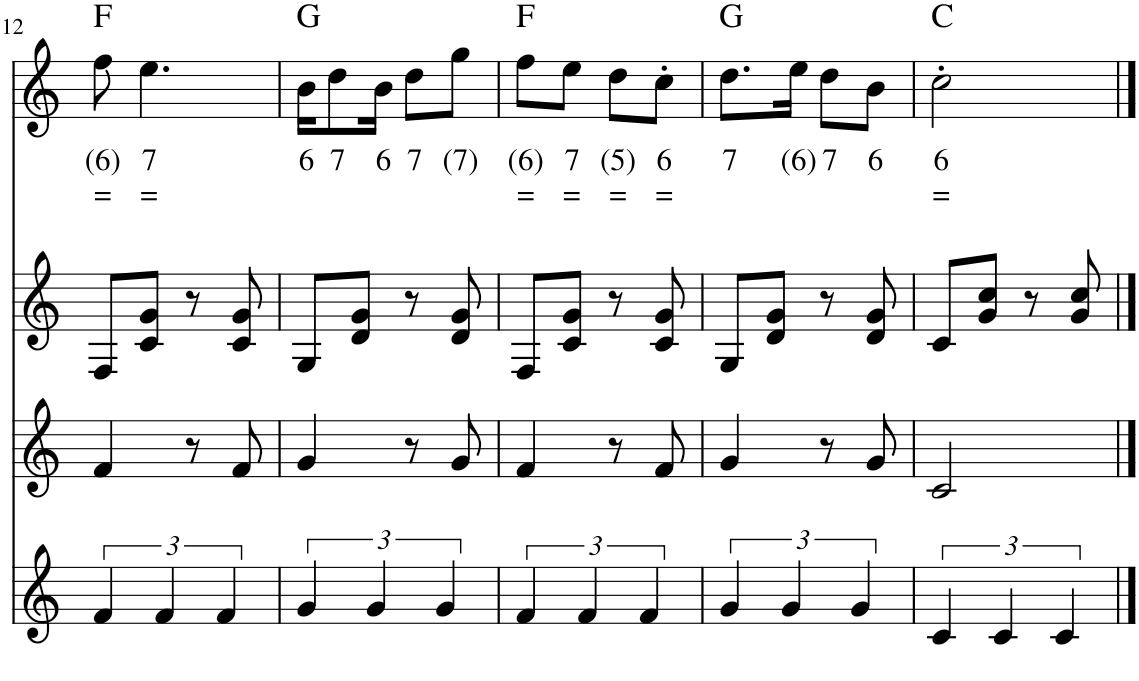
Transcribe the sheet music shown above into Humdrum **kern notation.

**kern	**kern	**kern	**kern	**text	**text	**harte
*part4	*part3	*part2	*part1	*part1	*part1	*part1
*staff4	*staff3	*staff2	*staff1	*staff1	*staff1	*
*I"Stem	*I"Stem	*I"Stem	*I"Stem	*	*	*
!!LO:PB:g=z
*clefG2	*clefG2	*clefG2	*clefG2	*	*	*
*k[]	*k[]	*k[]	*k[]	*	*	*
*M2/4	*M2/4	*M2/4	*M2/4	*	*	*
=12	=12	=12	=12	=12	=12	=12
!	!	!	!	!LO:LY:b	!LO:LY:b	!
6f/	4f/	8F/L	8ff\	(6)	=	F:maj
!	!	!	!	!LO:LY:b	!LO:LY:b	!
.	.	8c/ 8g/J	4.ee\	7	=	.
6f/	.	.	.	.	.	.
.	8r	8r	.	.	.	.
6f/	.	.	.	.	.	.
.	8f/	8c/ 8g/	.	.	.	.
=13	=13	=13	=13	=13	=13	=13
!	!	!	!	!LO:LY:b	!	!
6g/	4g/	8G/L	16b\KL	6	.	G:maj
!	!	!	!	!LO:LY:b	!	!
.	.	.	8dd\	7	.	.
.	.	8d/ 8g/J	.	.	.	.
6g/	.	.	.	.	.	.
!	!	!	!	!LO:LY:b	!	!
.	.	.	16b\Jk	6	.	.
!	!	!	!	!LO:LY:b	!	!
.	8r	8r	8dd\L	7	.	.
6g/	.	.	.	.	.	.
!	!	!	!	!LO:LY:b	!	!
.	8g/	8d/ 8g/	8gg\J	(7)	.	.
=14	=14	=14	=14	=14	=14	=14
!	!	!	!	!LO:LY:b	!LO:LY:b	!
6f/	4f/	8F/L	8ff\L	(6)	=	F:maj
!	!	!	!	!LO:LY:b	!LO:LY:b	!
.	.	8c/ 8g/J	8ee\J	7	=	.
6f/	.	.	.	.	.	.
!	!	!	!	!LO:LY:b	!LO:LY:b	!
.	8r	8r	8dd\L	(5)	=	.
6f/	.	.	.	.	.	.
!	!	!	!	!LO:LY:b	!LO:LY:b	!
.	8f/	8c/ 8g/	8cc'\J	6	=	.
=15	=15	=15	=15	=15	=15	=15
!	!	!	!	!LO:LY:b	!	!
6g/	4g/	8G/L	8.dd\L	7	.	G:maj
.	.	8d/ 8g/J	.	.	.	.
6g/	.	.	.	.	.	.
!	!	!	!	!LO:LY:b	!	!
.	.	.	16ee\Jk	(6)	.	.
!	!	!	!	!LO:LY:b	!	!
.	8r	8r	8dd\L	7	.	.
6g/	.	.	.	.	.	.
!	!	!	!	!LO:LY:b	!	!
.	8g/	8d/ 8g/	8b\J	6	.	.
=16	=16	=16	=16	=16	=16	=16
!	!	!	!	!LO:LY:b	!LO:LY:b	!
6c/	2c/	8c/L	2cc'\	6	=	C:maj
.	.	8g/ 8cc/J	.	.	.	.
6c/	.	.	.	.	.	.
.	.	8r	.	.	.	.
6c/	.	.	.	.	.	.
.	.	8g/ 8cc/	.	.	.	.
==	==	==	==	==	==	==
*-	*-	*-	*-	*-	*-	*-
